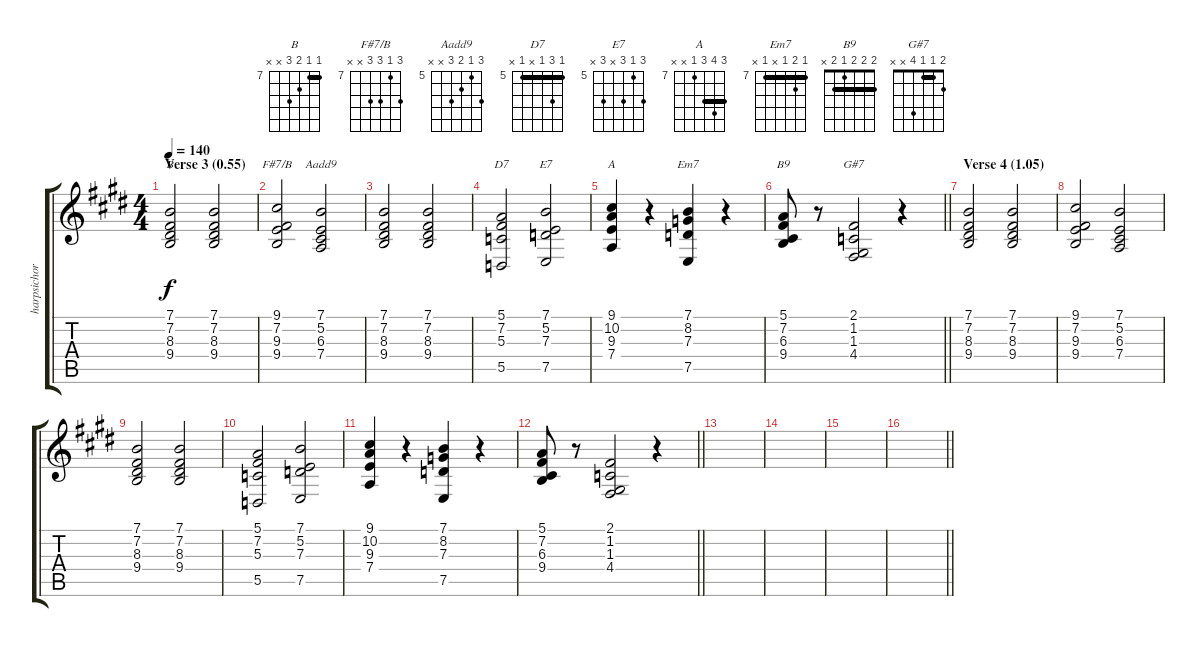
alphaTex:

\track ("harpsichord" "harpsichor") {instrument harpsichord}
\staff {score tabs}
\tuning (E4 B3 G3 D3 A2 E2) {hide}
\chord ("B" 7 7 8 9 x x) {firstfret 7 barre 7}
\chord ("F#7/B" 9 7 9 9 x x) {firstfret 7}
\chord ("Aadd9" 7 5 6 7 x x) {firstfret 5}
\chord ("D7" 5 7 5 x 5 x) {firstfret 5 barre 5}
\chord ("E7" 7 5 7 x 7 x) {firstfret 5}
\chord ("A" 9 10 9 7 x x) {firstfret 7 barre 9}
\chord ("Em7" 7 8 7 x 7 x) {firstfret 7 barre 7}
\chord ("B9" 2 2 2 1 2 x) {barre 2}
\chord ("G#7" 2 1 1 4 x x) {barre 1}
\ts (4 4)
\section ("" "Verse 3 (0.55)")
\tempo 140
\clef g2
\ks e
(7.1 7.2 8.3 9.4).2{ch "B" dy f} (7.1 7.2 8.3 9.4).2 |
(9.1 7.2 9.3 9.4).2{ch "F#7/B"} (7.1 5.2 6.3 7.4).2{ch "Aadd9"} |
(7.1 7.2 8.3 9.4).2 (7.1 7.2 8.3 9.4).2 |
(5.1 7.2 5.3 5.5).2{ch "D7"} (7.1 5.2 7.3 7.5).2{ch "E7"} |
(9.1 10.2 9.3 7.4).4{ch "A"} r.4 (7.1 8.2 7.3 7.5).4{ch "Em7"} r.4 |
\barLineRight lightlight
(5.1 7.2 6.3 9.4).8{ch "B9"} r.8 (2.1 1.2 1.3 4.4).2{ch "G#7"} r.4 |
\section ("" "Verse 4 (1.05)")
(7.1 7.2 8.3 9.4).2 (7.1 7.2 8.3 9.4).2 |
(9.1 7.2 9.3 9.4).2 (7.1 5.2 6.3 7.4).2 |
(7.1 7.2 8.3 9.4).2 (7.1 7.2 8.3 9.4).2 |
(5.1 7.2 5.3 5.5).2 (7.1 5.2 7.3 7.5).2 |
(9.1 10.2 9.3 7.4).4 r.4 (7.1 8.2 7.3 7.5).4 r.4 |
\barLineRight lightlight
(5.1 7.2 6.3 9.4).8 r.8 (2.1 1.2 1.3 4.4).2 r.4 |
|
|
|
\barLineRight lightlight
